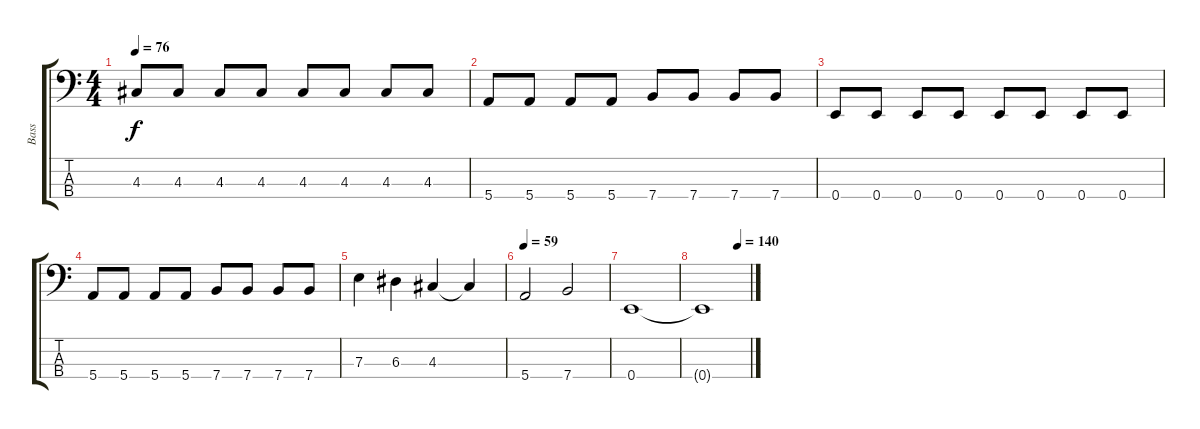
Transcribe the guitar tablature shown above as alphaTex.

\track ("Bass" "Bass") {instrument electricbassfinger}
\staff {score tabs}
\tuning (G2 D2 A1 E1) {hide}
\ts (4 4)
\tempo 76
\clef f4
\ks c
4.3.8{dy f} 4.3.8 4.3.8 4.3.8 4.3.8 4.3.8 4.3.8 4.3.8 |
5.4.8 5.4.8 5.4.8 5.4.8 7.4.8 7.4.8 7.4.8 7.4.8 |
0.4.8 0.4.8 0.4.8 0.4.8 0.4.8 0.4.8 0.4.8 0.4.8 |
5.4.8 5.4.8 5.4.8 5.4.8 7.4.8 7.4.8 7.4.8 7.4.8 |
7.3.4 6.3.4 4.3.4 4.3{t}.4 |
\tempo 59
5.4.2 7.4.2 |
0.4.1{volume 2} |
\tempo (140 0.75)
0.4{t}.1
